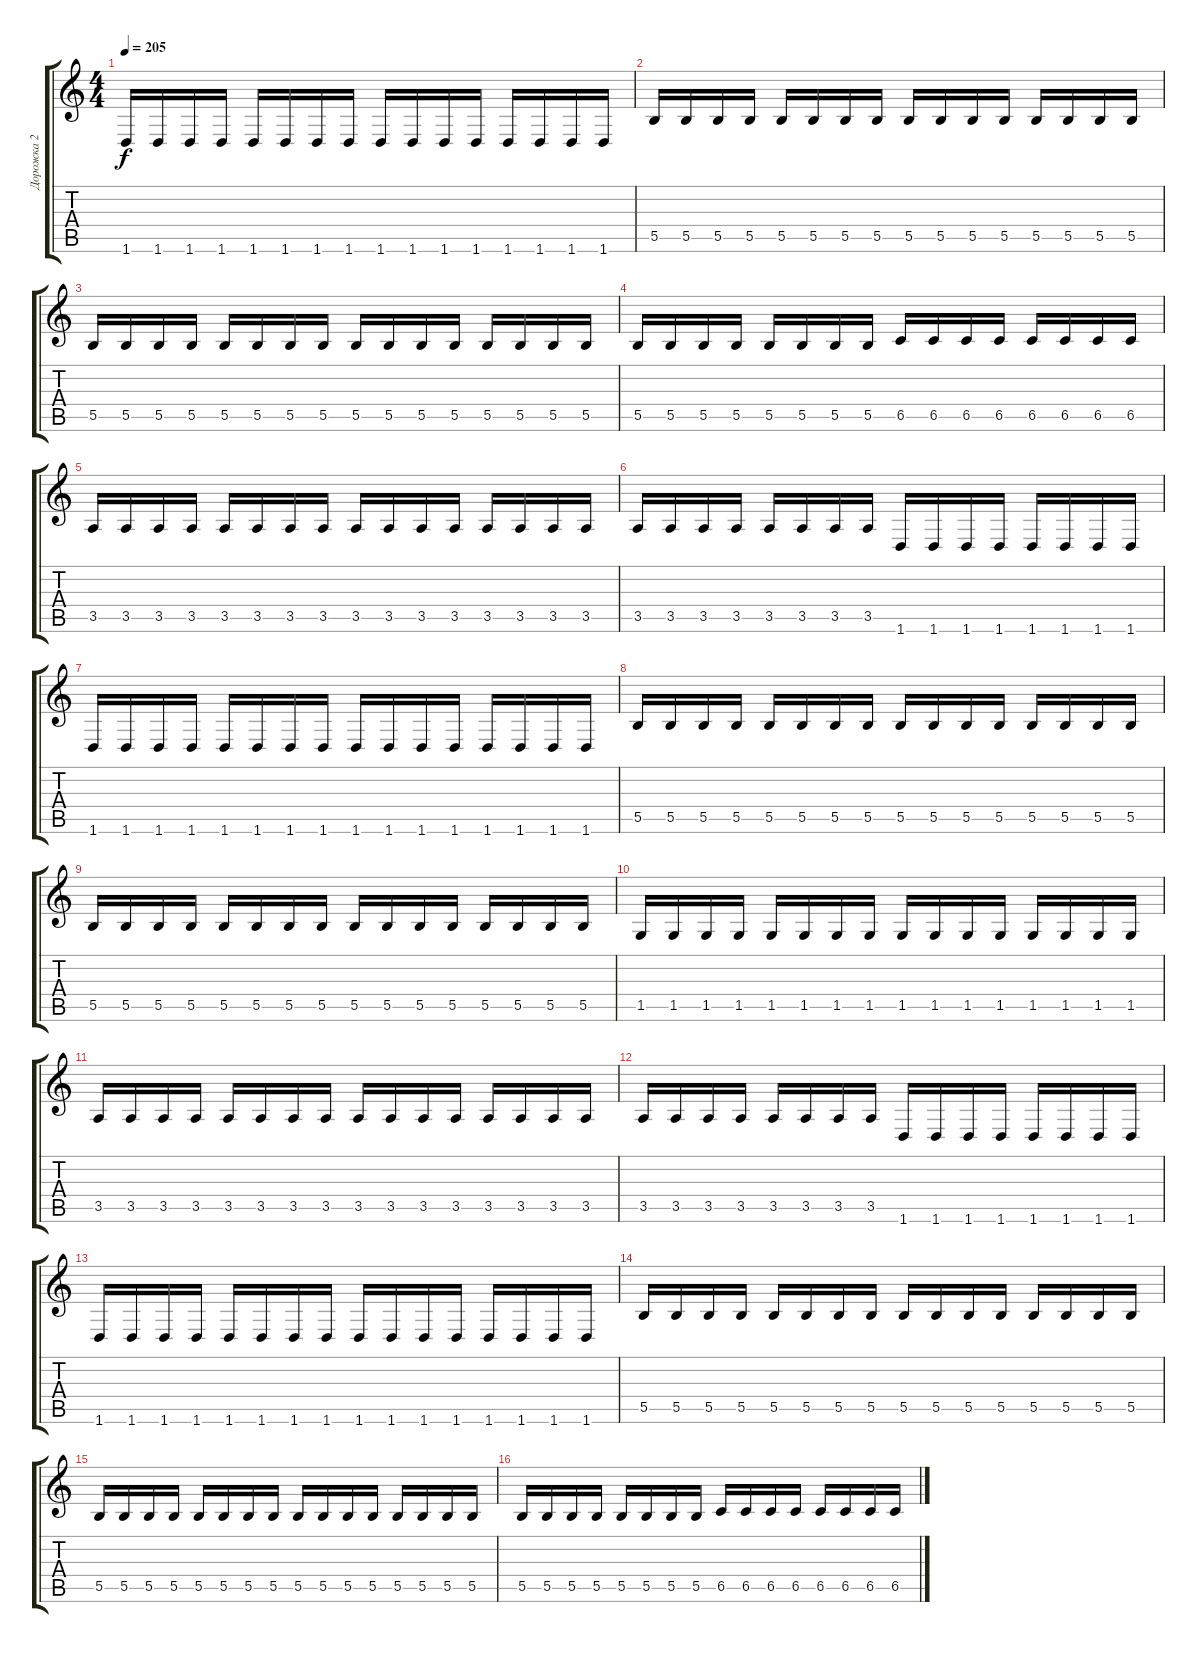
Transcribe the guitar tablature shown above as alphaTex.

\track ("Дорожка 2" "Дорожка 2") {instrument distortionguitar}
\staff {score tabs}
\tuning (Db4 Ab3 E3 B2 Gb2 Db2) {hide}
\ts (4 4)
\tempo 205
\clef g2
\ks c
1.6.16{dy f} 1.6.16 1.6.16 1.6.16 1.6.16 1.6.16 1.6.16 1.6.16 1.6.16 1.6.16 1.6.16 1.6.16 1.6.16 1.6.16 1.6.16 1.6.16 |
5.5.16 5.5.16 5.5.16 5.5.16 5.5.16 5.5.16 5.5.16 5.5.16 5.5.16 5.5.16 5.5.16 5.5.16 5.5.16 5.5.16 5.5.16 5.5.16 |
5.5.16 5.5.16 5.5.16 5.5.16 5.5.16 5.5.16 5.5.16 5.5.16 5.5.16 5.5.16 5.5.16 5.5.16 5.5.16 5.5.16 5.5.16 5.5.16 |
5.5.16 5.5.16 5.5.16 5.5.16 5.5.16 5.5.16 5.5.16 5.5.16 6.5.16 6.5.16 6.5.16 6.5.16 6.5.16 6.5.16 6.5.16 6.5.16 |
3.5.16 3.5.16 3.5.16 3.5.16 3.5.16 3.5.16 3.5.16 3.5.16 3.5.16 3.5.16 3.5.16 3.5.16 3.5.16 3.5.16 3.5.16 3.5.16 |
3.5.16 3.5.16 3.5.16 3.5.16 3.5.16 3.5.16 3.5.16 3.5.16 1.6.16 1.6.16 1.6.16 1.6.16 1.6.16 1.6.16 1.6.16 1.6.16 |
1.6.16 1.6.16 1.6.16 1.6.16 1.6.16 1.6.16 1.6.16 1.6.16 1.6.16 1.6.16 1.6.16 1.6.16 1.6.16 1.6.16 1.6.16 1.6.16 |
5.5.16 5.5.16 5.5.16 5.5.16 5.5.16 5.5.16 5.5.16 5.5.16 5.5.16 5.5.16 5.5.16 5.5.16 5.5.16 5.5.16 5.5.16 5.5.16 |
5.5.16 5.5.16 5.5.16 5.5.16 5.5.16 5.5.16 5.5.16 5.5.16 5.5.16 5.5.16 5.5.16 5.5.16 5.5.16 5.5.16 5.5.16 5.5.16 |
1.5.16 1.5.16 1.5.16 1.5.16 1.5.16 1.5.16 1.5.16 1.5.16 1.5.16 1.5.16 1.5.16 1.5.16 1.5.16 1.5.16 1.5.16 1.5.16 |
3.5.16 3.5.16 3.5.16 3.5.16 3.5.16 3.5.16 3.5.16 3.5.16 3.5.16 3.5.16 3.5.16 3.5.16 3.5.16 3.5.16 3.5.16 3.5.16 |
3.5.16 3.5.16 3.5.16 3.5.16 3.5.16 3.5.16 3.5.16 3.5.16 1.6.16 1.6.16 1.6.16 1.6.16 1.6.16 1.6.16 1.6.16 1.6.16 |
1.6.16 1.6.16 1.6.16 1.6.16 1.6.16 1.6.16 1.6.16 1.6.16 1.6.16 1.6.16 1.6.16 1.6.16 1.6.16 1.6.16 1.6.16 1.6.16 |
5.5.16 5.5.16 5.5.16 5.5.16 5.5.16 5.5.16 5.5.16 5.5.16 5.5.16 5.5.16 5.5.16 5.5.16 5.5.16 5.5.16 5.5.16 5.5.16 |
5.5.16 5.5.16 5.5.16 5.5.16 5.5.16 5.5.16 5.5.16 5.5.16 5.5.16 5.5.16 5.5.16 5.5.16 5.5.16 5.5.16 5.5.16 5.5.16 |
5.5.16 5.5.16 5.5.16 5.5.16 5.5.16 5.5.16 5.5.16 5.5.16 6.5.16 6.5.16 6.5.16 6.5.16 6.5.16 6.5.16 6.5.16 6.5.16
